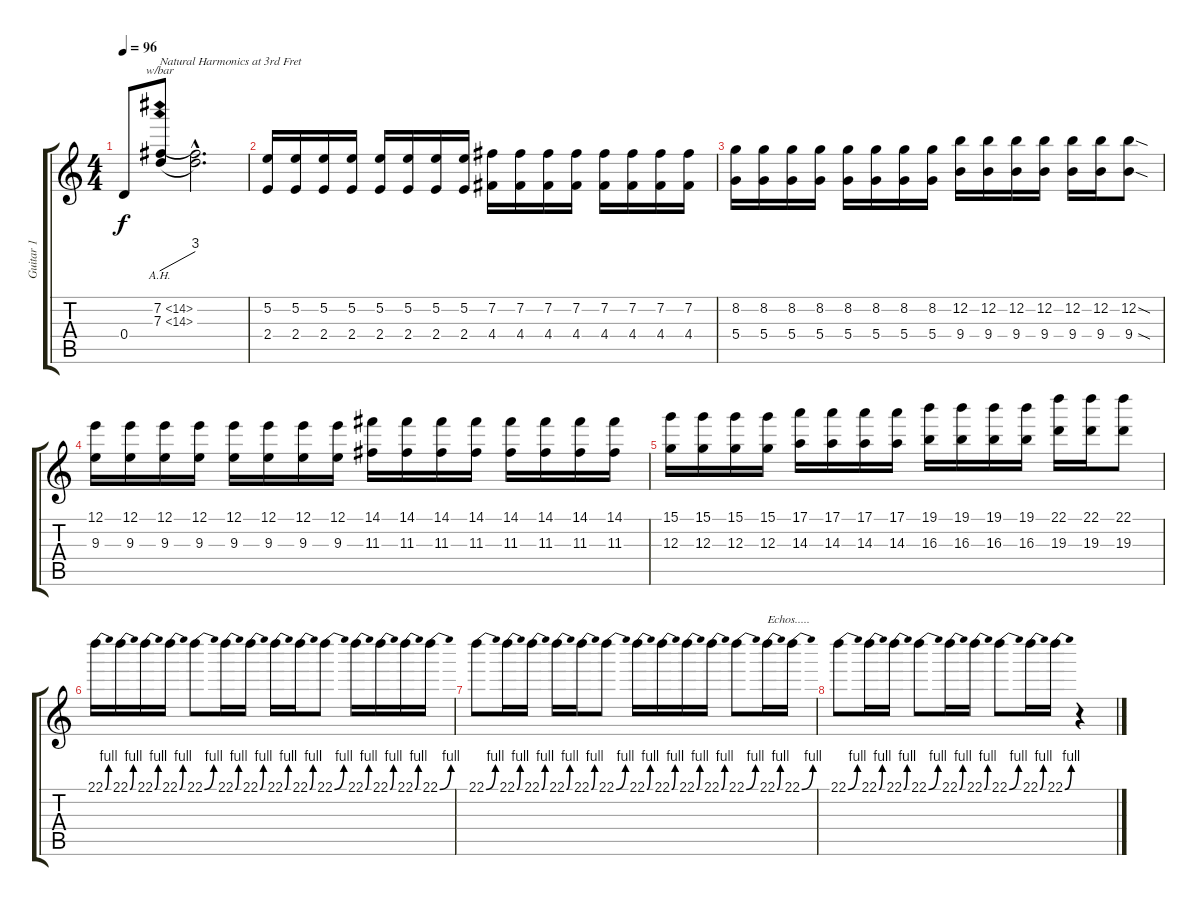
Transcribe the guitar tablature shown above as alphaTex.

\track ("Guitar 1" "Guitar 1") {instrument overdrivenguitar}
\staff {score tabs}
\tuning (E4 B3 G3 D3 A2 E2) {hide}
\ts (4 4)
\tempo 96
\clef g2
\ks c
0.4{t}.8{dy f} (7.2{ah 7} 7.3{ah 7}).8{tbe (dive default 0 0 60 12) txt "Natural Harmonics at 3rd Fret"} (7.2{hac t} 7.3{hac t}).2{d} |
(5.2 2.4).16 (5.2 2.4).16 (5.2 2.4).16 (5.2 2.4).16 (5.2 2.4).16 (5.2 2.4).16 (5.2 2.4).16 (5.2 2.4).16 (7.2 4.4).16 (7.2 4.4).16 (7.2 4.4).16 (7.2 4.4).16 (7.2 4.4).16 (7.2 4.4).16 (7.2 4.4).16 (7.2 4.4).16 |
(8.2 5.4).16 (8.2 5.4).16 (8.2 5.4).16 (8.2 5.4).16 (8.2 5.4).16 (8.2 5.4).16 (8.2 5.4).16 (8.2 5.4).16 (12.2 9.4).16 (12.2 9.4).16 (12.2 9.4).16 (12.2 9.4).16 (12.2 9.4).16 (12.2 9.4).16 (12.2{sod} 9.4{sod}).8 |
(12.1 9.3).16 (12.1 9.3).16 (12.1 9.3).16 (12.1 9.3).16 (12.1 9.3).16 (12.1 9.3).16 (12.1 9.3).16 (12.1 9.3).16 (14.1 11.3).16 (14.1 11.3).16 (14.1 11.3).16 (14.1 11.3).16 (14.1 11.3).16 (14.1 11.3).16 (14.1 11.3).16 (14.1 11.3).16 |
(15.1 12.3).16 (15.1 12.3).16 (15.1 12.3).16 (15.1 12.3).16 (17.1 14.3).16 (17.1 14.3).16 (17.1 14.3).16 (17.1 14.3).16 (19.1 16.3).16 (19.1 16.3).16 (19.1 16.3).16 (19.1 16.3).16 (22.1 19.3).16 (22.1 19.3).16 (22.1 19.3).8 |
22.1{be (bend 0 0 60 4)}.16 22.1{be (bend 0 0 60 4)}.16 22.1{be (bend 0 0 60 4)}.16 22.1{be (bend 0 0 60 4)}.16 22.1{be (bend 0 0 60 4)}.8 22.1{be (bend 0 0 60 4)}.16 22.1{be (bend 0 0 60 4)}.16 22.1{be (bend 0 0 60 4)}.16 22.1{be (bend 0 0 60 4)}.16 22.1{be (bend 0 0 60 4)}.8 22.1{be (bend 0 0 60 4)}.16 22.1{be (bend 0 0 60 4)}.16 22.1{be (bend 0 0 60 4)}.16 22.1{be (bend 0 0 60 4)}.16 |
22.1{be (bend 0 0 60 4)}.8 22.1{be (bend 0 0 60 4)}.16 22.1{be (bend 0 0 60 4)}.16 22.1{be (bend 0 0 60 4)}.16 22.1{be (bend 0 0 60 4)}.16 22.1{be (bend 0 0 60 4)}.8 22.1{be (bend 0 0 60 4)}.16 22.1{be (bend 0 0 60 4)}.16 22.1{be (bend 0 0 60 4)}.16 22.1{be (bend 0 0 60 4)}.16 22.1{be (bend 0 0 60 4)}.8 22.1{be (bend 0 0 60 4)}.16{txt "Echos....." volume 13} 22.1{be (bend 0 0 60 4)}.16 |
22.1{be (bend 0 0 60 4)}.8 22.1{be (bend 0 0 60 4)}.16{volume 10} 22.1{be (bend 0 0 60 4)}.16 22.1{be (bend 0 0 60 4)}.8 22.1{be (bend 0 0 60 4)}.16{volume 7} 22.1{be (bend 0 0 60 4)}.16 22.1{be (bend 0 0 60 4)}.8 22.1{be (bend 0 0 60 4)}.16{volume 3} 22.1{be (bend 0 0 60 4)}.16 r.4
